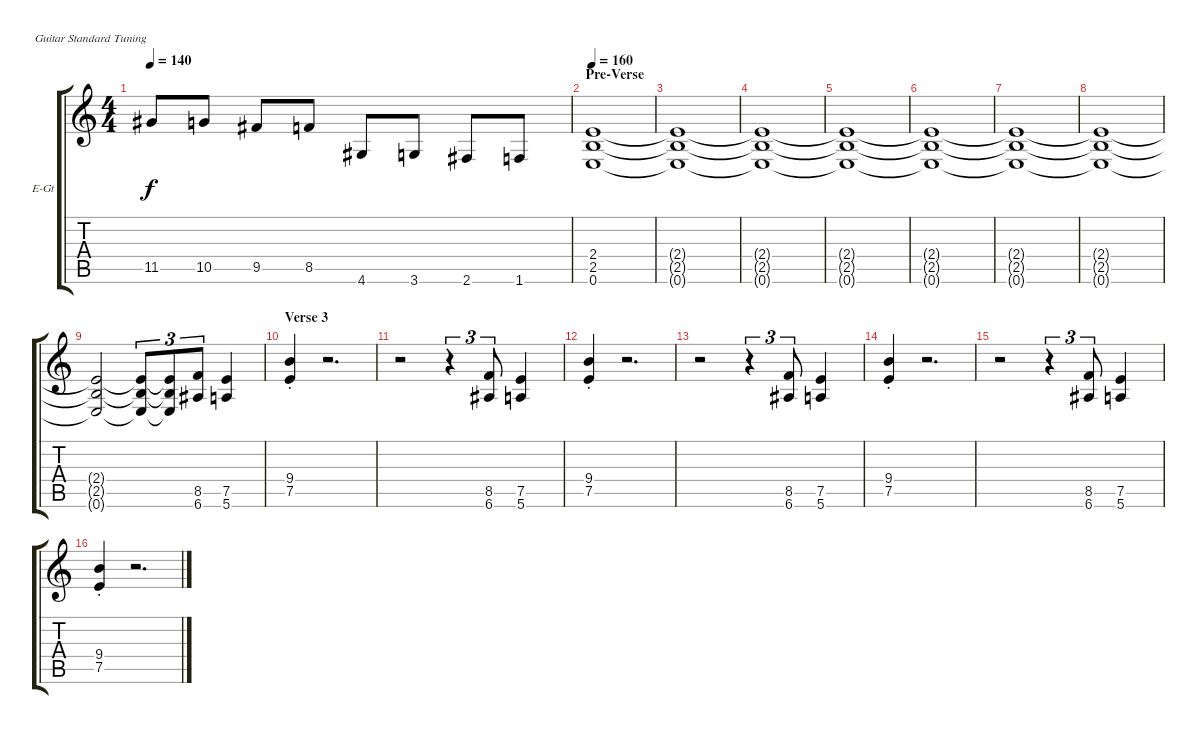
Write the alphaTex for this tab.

\bracketExtendMode groupsimilarinstruments
\firstSystemTrackNameOrientation horizontal
\otherSystemsTrackNameOrientation horizontal
\track ("Lead 1" "E-Gt") {instrument distortionguitar}
\staff {score tabs}
\tuning (E4 B3 G3 D3 A2 E2)
\ts (4 4)
\tempo 140
\clef g2
\ks c
11.5.8{dy f} 10.5.8 9.5.8 8.5.8 4.6.8 3.6.8 2.6.8 1.6.8 |
\section ("" "Pre-Verse")
\tempo 160
(2.4 2.5 0.6).1 |
(2.4{t} 2.5{t} 0.6{t}).1 |
(2.4{t} 2.5{t} 0.6{t}).1 |
(2.4{t} 2.5{t} 0.6{t}).1 |
(2.4{t} 2.5{t} 0.6{t}).1 |
(2.4{t} 2.5{t} 0.6{t}).1 |
(2.4{t} 2.5{t} 0.6{t}).1 |
(2.4{t} 2.5{t} 0.6{t}).2 (2.4{t} 2.5{t} 0.6{t}).8{tu (3 2)} (2.4{t} 2.5{t} 0.6{t}).8{tu (3 2)} (8.5 6.6).8{tu (3 2)} (7.5 5.6).4 |
\section ("" "Verse 3")
(7.5{st} 9.4{st}).4 r.2{d} |
r.2 r.4{tu (3 2)} (8.5 6.6).8{tu (3 2)} (7.5 5.6).4 |
(7.5{st} 9.4{st}).4 r.2{d} |
r.2 r.4{tu (3 2)} (8.5 6.6).8{tu (3 2)} (7.5 5.6).4 |
(7.5{st} 9.4{st}).4 r.2{d} |
r.2 r.4{tu (3 2)} (8.5 6.6).8{tu (3 2)} (7.5 5.6).4 |
(7.5{st} 9.4{st}).4 r.2{d}
